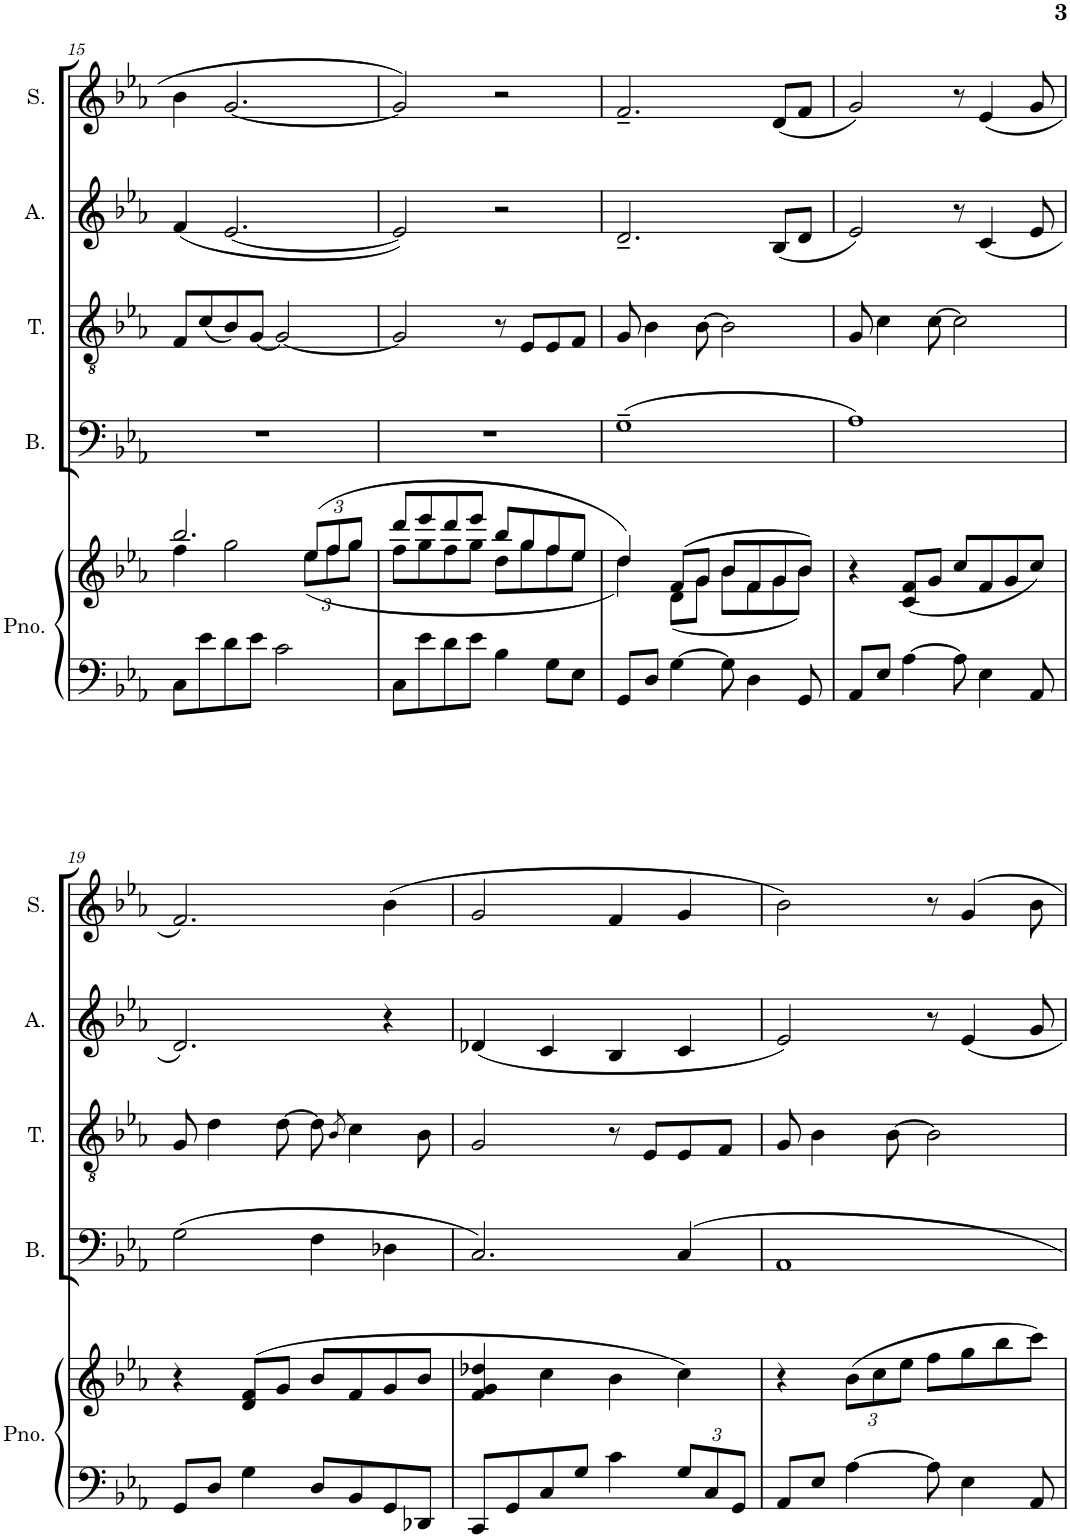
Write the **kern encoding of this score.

**kern	**kern	**kern	**kern	**kern	**kern
*part5	*part5	*part4	*part3	*part2	*part1
*staff6	*staff5	*staff4	*staff3	*staff2	*staff1
*I"Piano	*	*I"Bass	*I"Tenor	*I"Alto	*I"Soprano
*I'Pno.	*	*I'B.	*I'T.	*I'A.	*I'S.
!!LO:PB:g=z
*clefF4	*clefG2	*clefF4	*clefGv2	*clefG2	*clefG2
*k[b-e-a-]	*k[b-e-a-]	*k[b-e-a-]	*k[b-e-a-]	*k[b-e-a-]	*k[b-e-a-]
*M4/4	*M4/4	*M4/4	*M4/4	*M4/4	*M4/4
=15	=15	=15	=15	=15	=15
*	*^	*	*	*	*
8C\L	2.bb-/	4ff\	1r	8F/L	(4f/	4b-\
8e-\	.	.	.	(8c/	.	.
8d\	.	2gg\	.	8B-/)	[2.e-/	[2.g/
8e-\J	.	.	.	[8G/J	.	.
2c\	.	.	.	2G/_	.	.
*	*Xbrackettup	*	*	*	*	*
.	(12ee-/L	(12ee-\L	.	.	.	.
.	12ff/	12ff\	.	.	.	.
.	12gg/J	12gg\J	.	.	.	.
=16	=16	=16	=16	=16	=16	=16
8C\L	8ddd/L	8ff\L	1r	2G/]	2e-/])	2g/]
8e-\	8eee-/	8gg\	.	.	.	.
8d\	8ddd/	8ff\	.	.	.	.
8e-\J	8eee-/J	8gg\J	.	.	.	.
4B-\	8bb-/L	8dd\L	.	8r	2r	2r
.	8gg/	8gg\	.	8E-/L	.	.
8G\L	8ff/	8ff\	.	8E-/	.	.
8E-\J	8ee-/J	8ee-\J	.	8F/J	.	.
=17	=17	=17	=17	=17	=17	=17
8GG/L	4dd/)	4dd\)	(1G~	8G/	2.d~/	2.f~/
8D/J	.	.	.	4B-\	.	.
[4G\	(8f/L	(8d\L	.	.	.	.
.	8g/J	8g\J	.	[8B-\	.	.
8G\]	8b-/L	8b-\L	.	2B-\]	.	.
4D\	8f/	8f\	.	.	.	.
.	8g/	8g\	.	.	(8B-/L	(8d/L
8GG/	8b-/J)	8b-\J)	.	.	8d/J	8f/J
*	*v	*v	*	*	*	*
=18	=18	=18	=18	=18	=18
8AA-/L	4r	1A-)	8G/	2e-/)	2g/)
8E-/J	.	.	4c\	.	.
[4A-\	(8c/ 8f/L	.	.	.	.
.	8g/J	.	[8c\	.	.
8A-\]	8cc/L	.	2c\]	8r	8r
4E-\	8f/	.	.	(4c/	(4e-/
.	8g/	.	.	.	.
8AA-/	8cc/J)	.	.	8e-/	8g/
!!LO:LB:g=z
=19	=19	=19	=19	=19	=19
8GG/L	4r	(2G\	8G/	2.d/)	2.f/)
8D/J	.	.	4d\	.	.
4G\	(8d/ 8f/L	.	.	.	.
.	8g/J	.	[8d\	.	.
8D/L	8b-/L	4F\	8d\]	.	.
.	.	.	8qB-/	.	.
8BB-/	8f/	.	4c\	.	.
8GG/	8g/	4D-X\	.	4r	(4b-\
8DD-X/J	8b-/J	.	8B-\	.	.
=20	=20	=20	=20	=20	=20
8CC/L	4f/ 4g/ 4dd-X/	2.C/)	2G/	(4d-X/	2g/
8GG/	.	.	.	.	.
8C/	4cc\	.	.	4c/	.
8G/J	.	.	.	.	.
4c\	4b-\	.	8r	4B-/	4f/
.	.	.	8E-/L	.	.
*Xbrackettup	*	*	*	*	*
12G/L	4cc\)	4C/	8E-/	4c/	4g/
12C/	.	.	.	.	.
.	.	.	8F/J	.	.
12GG/J	.	.	.	.	.
=21	=21	=21	=21	=21	=21
8AA-/L	4r	1AA-	8G/	2e-/)	2b-\)
8E-/J	.	.	4B-\	.	.
[4A-\	(12b-\L	.	.	.	.
.	12cc\	.	.	.	.
.	.	.	[8B-\	.	.
.	12ee-\J	.	.	.	.
8A-\]	8ff\L	.	2B-\]	8r	8r
4E-\	8gg\	.	.	4e-/	4g/
.	8bb-\	.	.	.	.
8AA-/	8ccc\J)	.	.	8g/	8b-\
=	=	=	=	=	=
*-	*-	*-	*-	*-	*-
